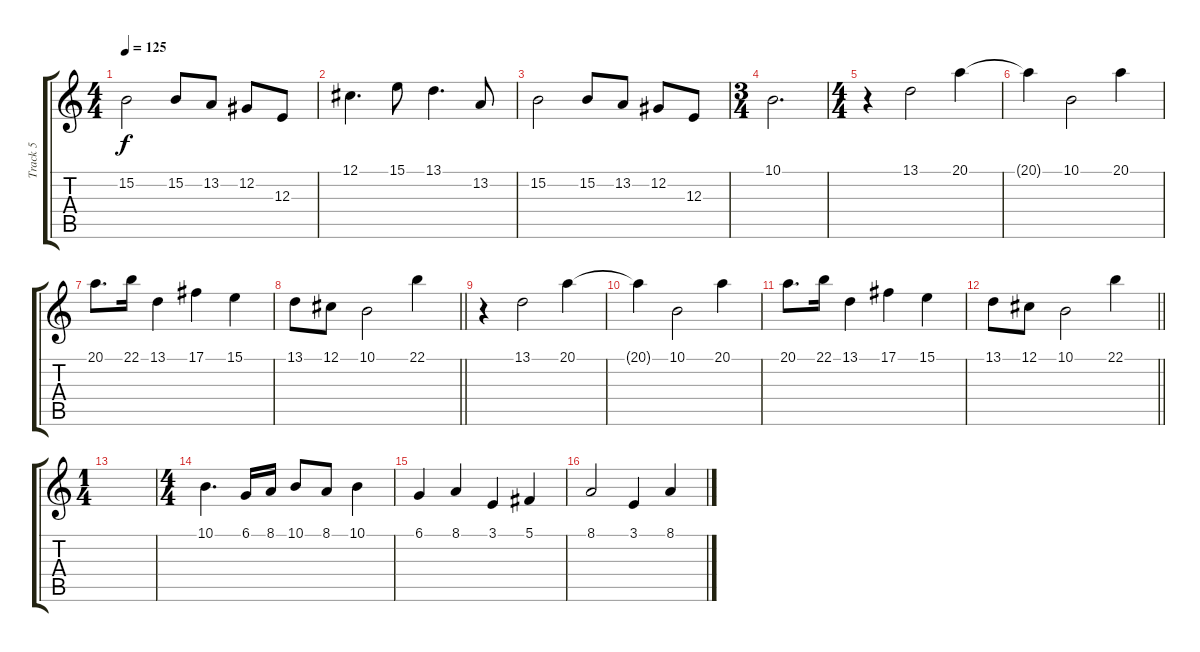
\track ("Track 5" "Track 5") {instrument trumpet}
\staff {score tabs}
\tuning (Db4 Ab3 E3 B2 Gb2 B1) {hide}
\ts (4 4)
\tempo 125
\clef g2
\ks c
15.2.2{dy f} 15.2.8 13.2.8 12.2.8 12.3.8 |
12.1.4{d} 15.1.8 13.1.4{d} 13.2.8 |
15.2.2 15.2.8 13.2.8 12.2.8 12.3.8 |
\ts (3 4)
10.1.2{d} |
\ts (4 4)
r.4 13.1.2 20.1.4 |
20.1{t}.4 10.1.2 20.1.4 |
20.1.8{d} 22.1.16 13.1.4 17.1.4 15.1.4 |
\barLineRight lightlight
13.1.8 12.1.8 10.1.2 22.1.4 |
r.4 13.1.2 20.1.4 |
20.1{t}.4 10.1.2 20.1.4 |
20.1.8{d} 22.1.16 13.1.4 17.1.4 15.1.4 |
\barLineRight lightlight
13.1.8 12.1.8 10.1.2 22.1.4 |
\ts (1 4)
|
\ts (4 4)
10.1.4{d} 6.1.16 8.1.16 10.1.8 8.1.8 10.1.4 |
6.1.4 8.1.4 3.1.4 5.1.4 |
8.1.2 3.1.4 8.1.4
